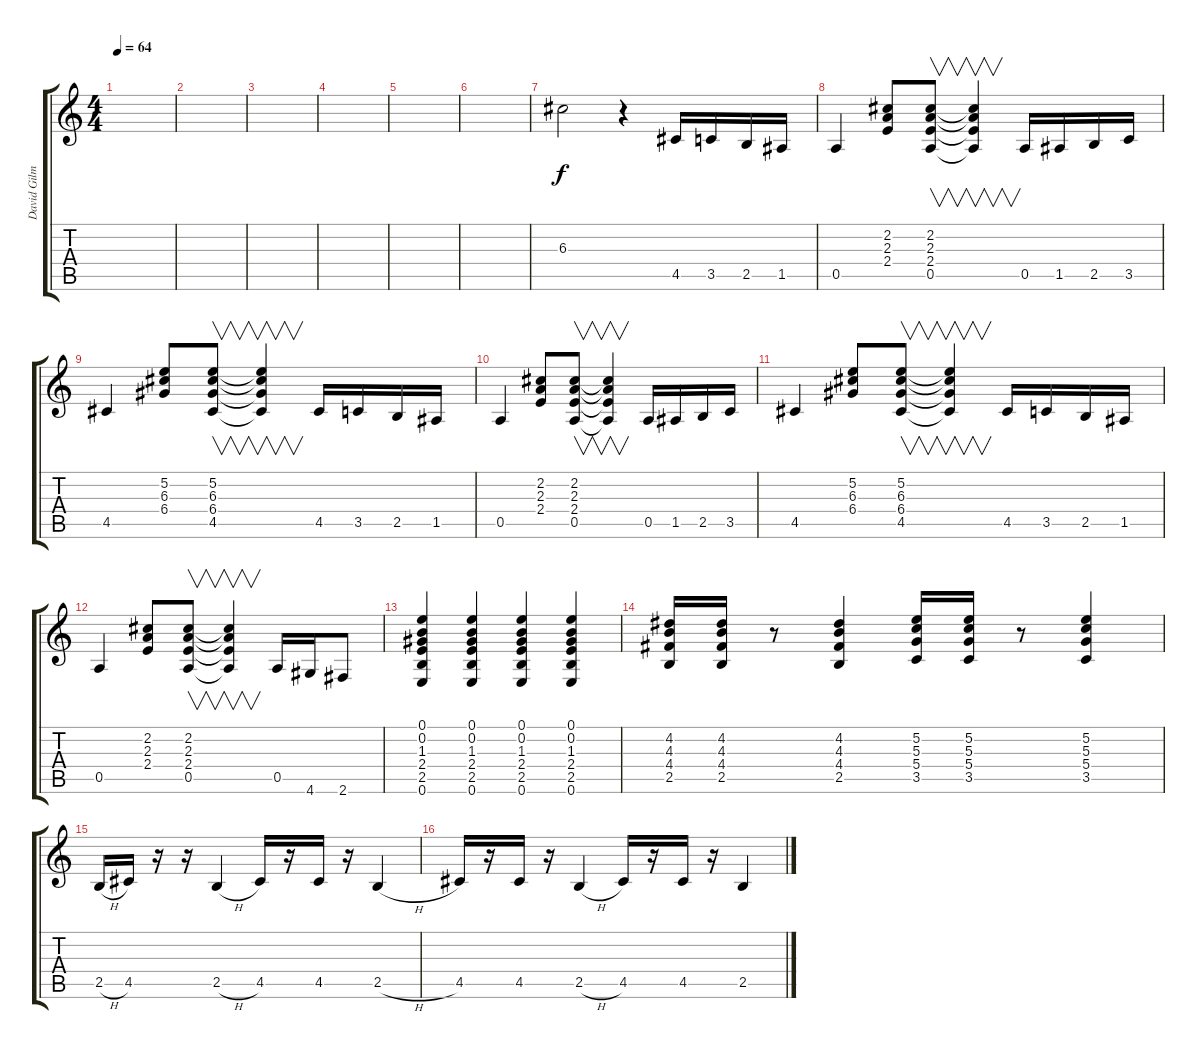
\track ("David Gilmour" "David Gilm") {instrument distortionguitar}
\staff {score tabs}
\tuning (E4 B3 G3 D3 A2 E2) {hide}
\ts (4 4)
\tempo 64
\clef g2
\ks c
|
|
|
|
|
|
6.3.2 r.4 4.5.16 3.5.16 2.5.16 1.5.16 |
0.5.4 (2.2 2.3 2.4).8 (2.2 2.3 2.4 0.5).8{v} (2.2{t} 2.3{t} 2.4{t} 0.5{t}).4{v} 0.5.16 1.5.16 2.5.16 3.5.16 |
4.5.4 (5.2 6.3 6.4).8 (5.2 6.3 6.4 4.5).8{v} (5.2{t} 6.3{t} 6.4{t} 4.5{t}).4{v} 4.5.16 3.5.16 2.5.16 1.5.16 |
0.5.4 (2.2 2.3 2.4).8 (2.2 2.3 2.4 0.5).8{v} (2.2{t} 2.3{t} 2.4{t} 0.5{t}).4{v} 0.5.16 1.5.16 2.5.16 3.5.16 |
4.5.4 (5.2 6.3 6.4).8 (5.2 6.3 6.4 4.5).8{v} (5.2{t} 6.3{t} 6.4{t} 4.5{t}).4{v} 4.5.16 3.5.16 2.5.16 1.5.16 |
0.5.4 (2.2 2.3 2.4).8 (2.2 2.3 2.4 0.5).8{v} (2.2{t} 2.3{t} 2.4{t} 0.5{t}).4{v} 0.5.16 4.6.16 2.6.8 |
(0.1 0.2 1.3 2.4 2.5 0.6).4 (0.1 0.2 1.3 2.4 2.5 0.6).4 (0.1 0.2 1.3 2.4 2.5 0.6).4 (0.1 0.2 1.3 2.4 2.5 0.6).4 |
(4.2 4.3 4.4 2.5).16 (4.2 4.3 4.4 2.5).16 r.8 (4.2 4.3 4.4 2.5).4 (5.2 5.3 5.4 3.5).16 (5.2 5.3 5.4 3.5).16 r.8 (5.2 5.3 5.4 3.5).4 |
2.5{h}.16{volume 8} 4.5.16 r.16 r.16 2.5{h}.4 4.5.16 r.16 4.5.16 r.16 2.5{h}.4 |
4.5.16 r.16 4.5.16 r.16 2.5{h}.4 4.5.16 r.16 4.5.16 r.16 2.5{h}.4
